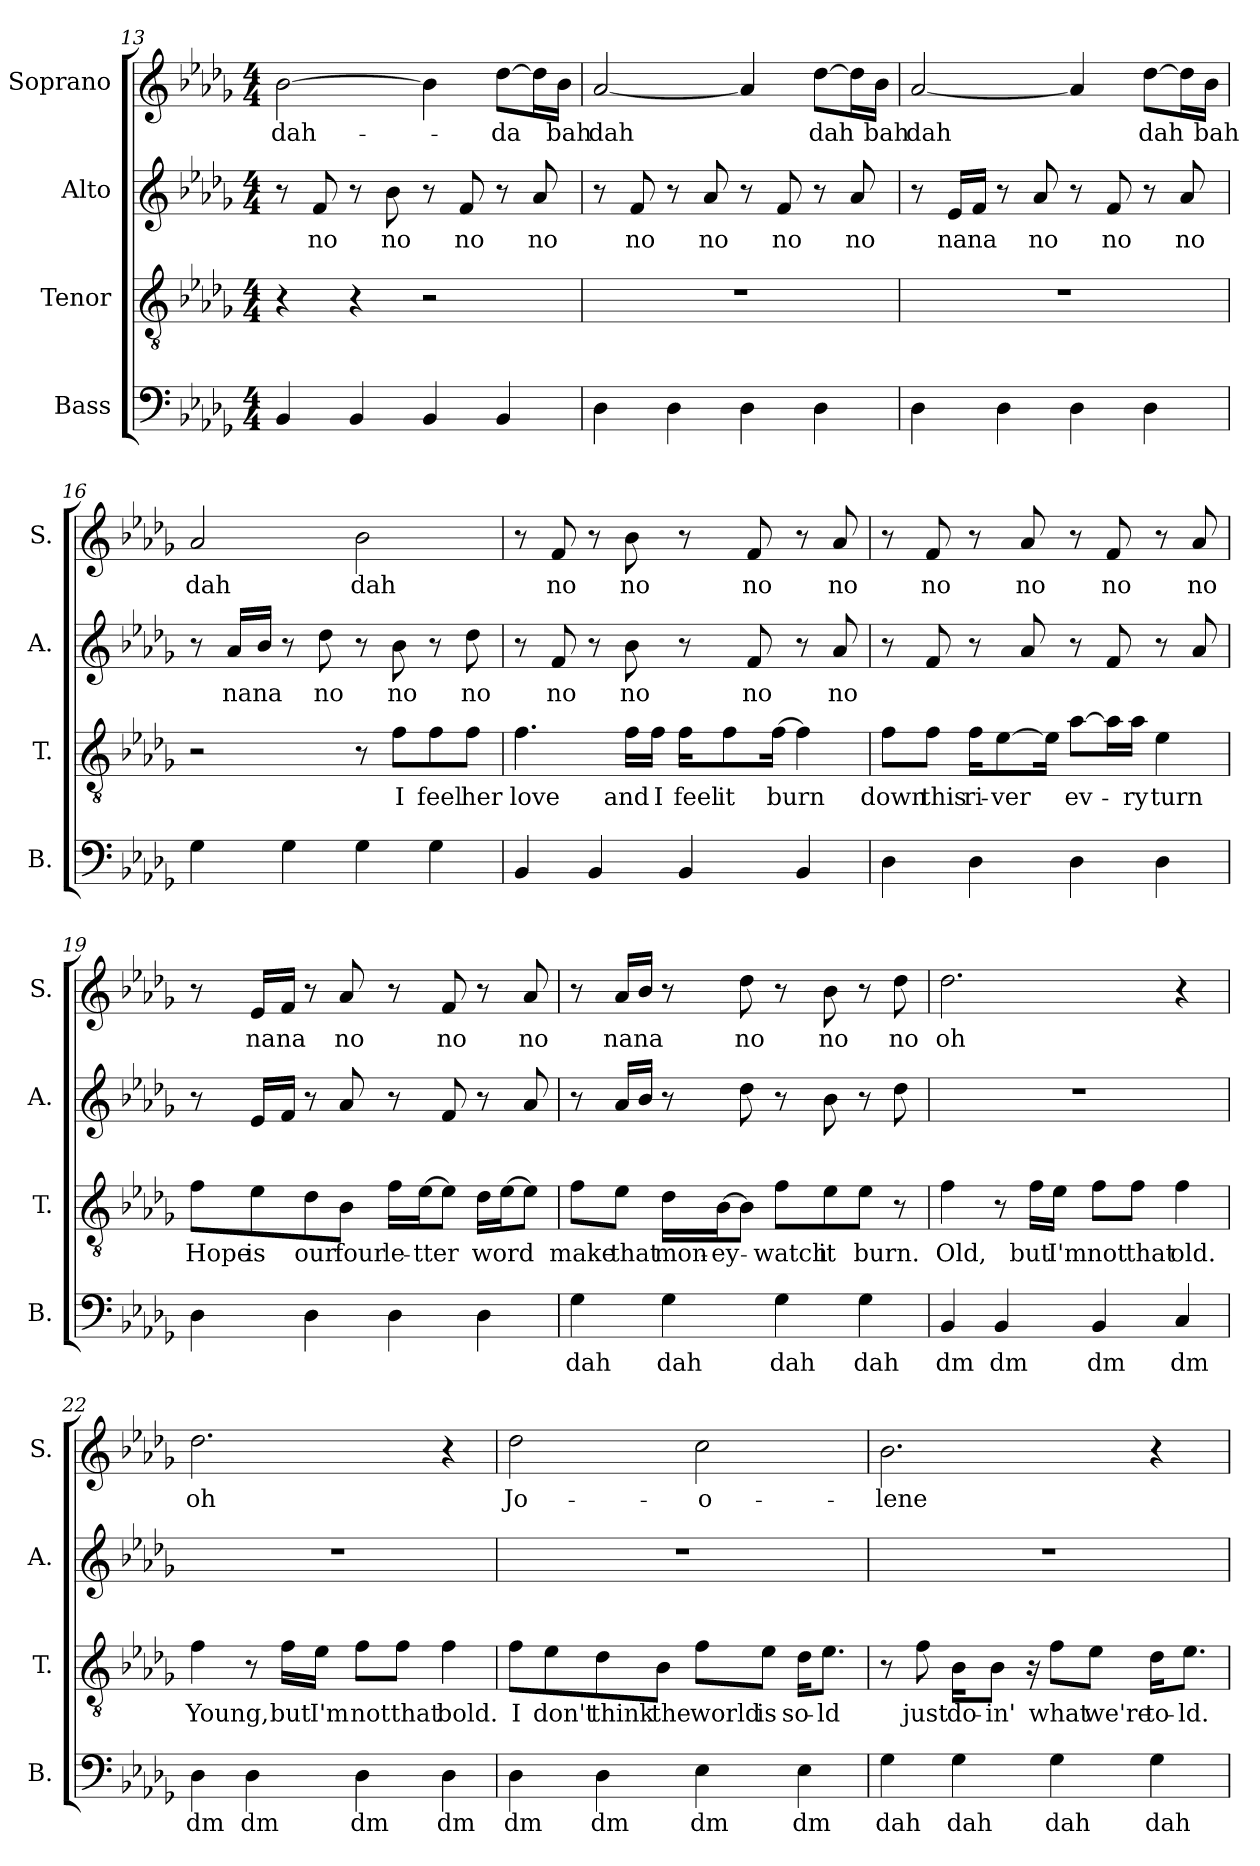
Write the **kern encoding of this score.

**kern	**text	**kern	**text	**kern	**text	**kern	**text
*part4	*part4	*part3	*part3	*part2	*part2	*part1	*part1
*staff4	*staff4	*staff3	*staff3	*staff2	*staff2	*staff1	*staff1
*I"Bass	*	*I"Tenor	*	*I"Alto	*	*I"Soprano	*
*I'B.	*	*I'T.	*	*I'A.	*	*I'S.	*
!!LO:PB:g=z
*clefF4	*	*clefGv2	*	*clefG2	*	*clefG2	*
*k[b-e-a-d-g-]	*	*k[b-e-a-d-g-]	*	*k[b-e-a-d-g-]	*	*k[b-e-a-d-g-]	*
*M4/4	*	*M4/4	*	*M4/4	*	*M4/4	*
=13	=13	=13	=13	=13	=13	=13	=13
4BB-/	.	4r	.	8r	.	[2b-\	dah-
.	.	.	.	8f/	no	.	.
4BB-/	.	4r	.	8r	.	.	.
.	.	.	.	8b-\	no	.	.
4BB-/	.	2r	.	8r	.	4b-\]	.
.	.	.	.	8f/	no	.	.
4BB-/	.	.	.	8r	.	[8dd-\L	-da
.	.	.	.	8a-/	no	16dd-\L]	.
.	.	.	.	.	.	16b-\JJ	bah
=14	=14	=14	=14	=14	=14	=14	=14
4D-\	.	1r	.	8r	.	[2a-/	dah
.	.	.	.	8f/	no	.	.
4D-\	.	.	.	8r	.	.	.
.	.	.	.	8a-/	no	.	.
4D-\	.	.	.	8r	.	4a-/]	.
.	.	.	.	8f/	no	.	.
4D-\	.	.	.	8r	.	[8dd-\L	dah
.	.	.	.	8a-/	no	16dd-\L]	.
.	.	.	.	.	.	16b-\JJ	bah
=15	=15	=15	=15	=15	=15	=15	=15
4D-\	.	1r	.	8r	.	[2a-/	dah
.	.	.	.	16e-/LL	na	.	.
.	.	.	.	16f/JJ	na	.	.
4D-\	.	.	.	8r	.	.	.
.	.	.	.	8a-/	no	.	.
4D-\	.	.	.	8r	.	4a-/]	.
.	.	.	.	8f/	no	.	.
4D-\	.	.	.	8r	.	[8dd-\L	dah
.	.	.	.	8a-/	no	16dd-\L]	.
.	.	.	.	.	.	16b-\JJ	bah
=16	=16	=16	=16	=16	=16	=16	=16
4G-\	.	2r	.	8r	.	2a-/	dah
.	.	.	.	16a-/LL	na	.	.
.	.	.	.	16b-/JJ	na	.	.
4G-\	.	.	.	8r	.	.	.
.	.	.	.	8dd-\	no	.	.
4G-\	.	8r	.	8r	.	2b-\	dah
.	.	8f\L	I	8b-\	no	.	.
4G-\	.	8f\	feel	8r	.	.	.
.	.	8f\J	her	8dd-\	no	.	.
!!LO:LB:g=z
=17	=17	=17	=17	=17	=17	=17	=17
4BB-/	.	4.f\	love	8r	.	8r	.
.	.	.	.	8f/	no	8f/	no
4BB-/	.	.	.	8r	.	8r	.
.	.	16f\LL	and	8b-\	no	8b-\	no
.	.	16f\JJ	I	.	.	.	.
4BB-/	.	16f\KL	feel	8r	.	8r	.
.	.	8f\	it	.	.	.	.
.	.	.	.	8f/	no	8f/	no
.	.	[16f\Jk	burn	.	.	.	.
4BB-/	.	4f\]	.	8r	.	8r	.
.	.	.	.	8a-/	no	8a-/	no
=18	=18	=18	=18	=18	=18	=18	=18
4D-\	.	8f\L	down	8r	.	8r	.
.	.	8f\J	this	8f/	.	8f/	no
4D-\	.	16f\KL	ri-	8r	.	8r	.
.	.	[8e-\	-ver	.	.	.	.
.	.	.	.	8a-/	.	8a-/	no
.	.	16e-\Jk]	.	.	.	.	.
4D-\	.	[8a-\L	ev-	8r	.	8r	.
.	.	16a-\L]	.	8f/	.	8f/	no
.	.	16a-\JJ	-ry	.	.	.	.
4D-\	.	4e-\	turn	8r	.	8r	.
.	.	.	.	8a-/	.	8a-/	no
=19	=19	=19	=19	=19	=19	=19	=19
4D-\	.	8f\L	Hope	8r	.	8r	.
.	.	8e-\	is	16e-/LL	.	16e-/LL	na
.	.	.	.	16f/JJ	.	16f/JJ	na
4D-\	.	8d-\	our	8r	.	8r	.
.	.	8B-\J	four	8a-/	.	8a-/	no
4D-\	.	16f\LL	le-	8r	.	8r	.
.	.	[16e-\J	-tter	.	.	.	.
.	.	8e-\J]	.	8f/	.	8f/	no
4D-\	.	16d-\LL	word	8r	.	8r	.
.	.	[16e-\J	.	.	.	.	.
.	.	8e-\J]	.	8a-/	.	8a-/	no
!!LO:LB:g=z
=20	=20	=20	=20	=20	=20	=20	=20
4G-\	dah	8f\L	make	8r	.	8r	.
.	.	8e-\J	that	16a-/LL	.	16a-/LL	na
.	.	.	.	16b-/JJ	.	16b-/JJ	na
4G-\	dah	16d-\LL	mon-	8r	.	8r	.
.	.	[16B-\J	-ey-	.	.	.	.
.	.	8B-\J]	.	8dd-\	.	8dd-\	no
4G-\	dah	8f\L	-watch	8r	.	8r	.
.	.	8e-\	it	8b-\	.	8b-\	no
4G-\	dah	8e-\J	burn.	8r	.	8r	.
.	.	8r	.	8dd-\	.	8dd-\	no
=21	=21	=21	=21	=21	=21	=21	=21
4BB-/	dm	4f\	Old,	1r	.	2.dd-\	oh
4BB-/	dm	8r	.	.	.	.	.
.	.	16f\LL	but	.	.	.	.
.	.	16e-\JJ	I'm	.	.	.	.
4BB-/	dm	8f\L	not	.	.	.	.
.	.	8f\J	that	.	.	.	.
4C/	dm	4f\	old.	.	.	4r	.
=22	=22	=22	=22	=22	=22	=22	=22
4D-\	dm	4f\	Young,	1r	.	2.dd-\	oh
4D-\	dm	8r	.	.	.	.	.
.	.	16f\LL	but	.	.	.	.
.	.	16e-\JJ	I'm	.	.	.	.
4D-\	dm	8f\L	not	.	.	.	.
.	.	8f\J	that	.	.	.	.
4D-\	dm	4f\	bold.	.	.	4r	.
!!LO:PB:g=z
=23	=23	=23	=23	=23	=23	=23	=23
4D-\	dm	8f\L	I	1r	.	2dd-\	Jo-
.	.	8e-\	don't	.	.	.	.
4D-\	dm	8d-\	think	.	.	.	.
.	.	8B-\J	the	.	.	.	.
4E-\	dm	8f\L	world	.	.	2cc\	-o-
.	.	8e-\J	is	.	.	.	.
4E-\	dm	16d-\KL	so-	.	.	.	.
.	.	8.e-\J	-ld	.	.	.	.
=24	=24	=24	=24	=24	=24	=24	=24
4G-\	dah	8r	.	1r	.	2.b-\	-lene
.	.	8f\	just	.	.	.	.
4G-\	dah	16B-\KL	do-	.	.	.	.
.	.	8B-\J	-in'	.	.	.	.
.	.	16r	.	.	.	.	.
4G-\	dah	8f\L	what	.	.	.	.
.	.	8e-\J	we're	.	.	.	.
4G-\	dah	16d-\KL	to-	.	.	4r	.
.	.	8.e-\J	-ld.	.	.	.	.
=	=	=	=	=	=	=	=
*-	*-	*-	*-	*-	*-	*-	*-
